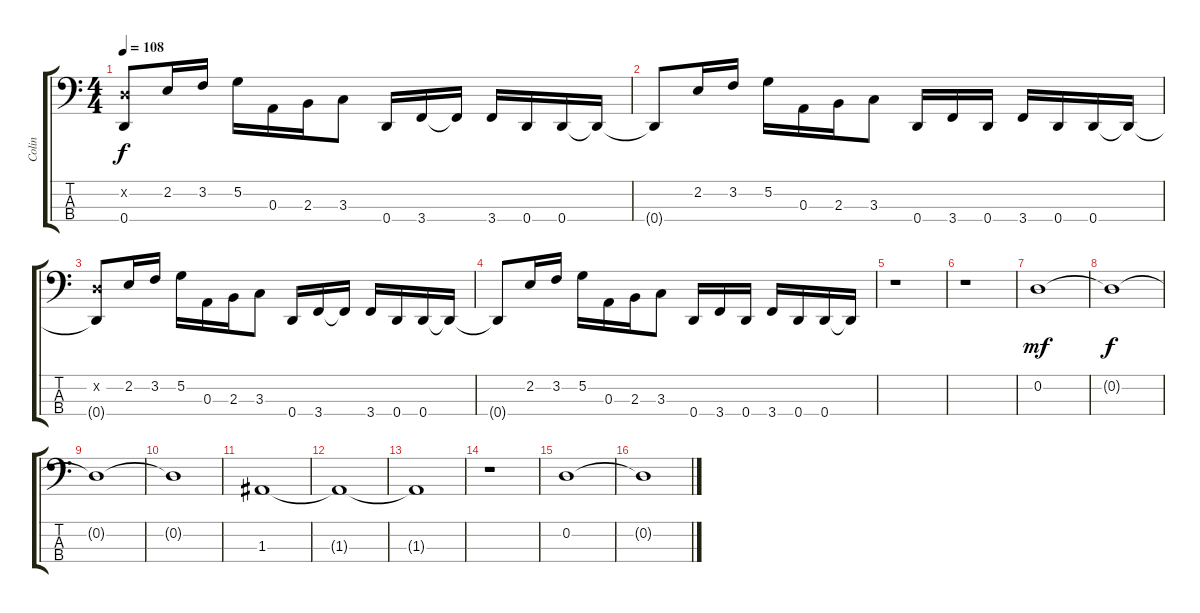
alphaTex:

\track ("Colin" "Colin") {instrument electricbassfinger}
\staff {score tabs}
\tuning (G2 D2 A1 D1) {hide}
\ts (4 4)
\tempo 108
\clef f4
\ks c
(0.2{x} 0.4{t}).8{dy f} 2.2.16 3.2.16 5.2.16 0.3.16 2.3.16 3.3.8 0.4.16 3.4.16 3.4{t}.16 3.4.16 0.4.16 0.4.16 0.4{t}.16 |
0.4{t}.8 2.2.16 3.2.16 5.2.16 0.3.16 2.3.16 3.3.8 0.4.16 3.4.16 0.4.16 3.4.16 0.4.16 0.4.16 0.4{t}.16 |
(0.2{x} 0.4{t}).8 2.2.16 3.2.16 5.2.16 0.3.16 2.3.16 3.3.8 0.4.16 3.4.16 3.4{t}.16 3.4.16 0.4.16 0.4.16 0.4{t}.16 |
0.4{t}.8 2.2.16 3.2.16 5.2.16 0.3.16 2.3.16 3.3.8 0.4.16 3.4.16 0.4.16 3.4.16 0.4.16 0.4.16 0.4{t}.16 |
r.1 |
r.1 |
0.2.1{dy mf} |
0.2{t}.1{dy f} |
0.2{t}.1 |
0.2{t}.1 |
1.3.1 |
1.3{t}.1 |
1.3{t}.1 |
r.1 |
0.2.1 |
0.2{t}.1
